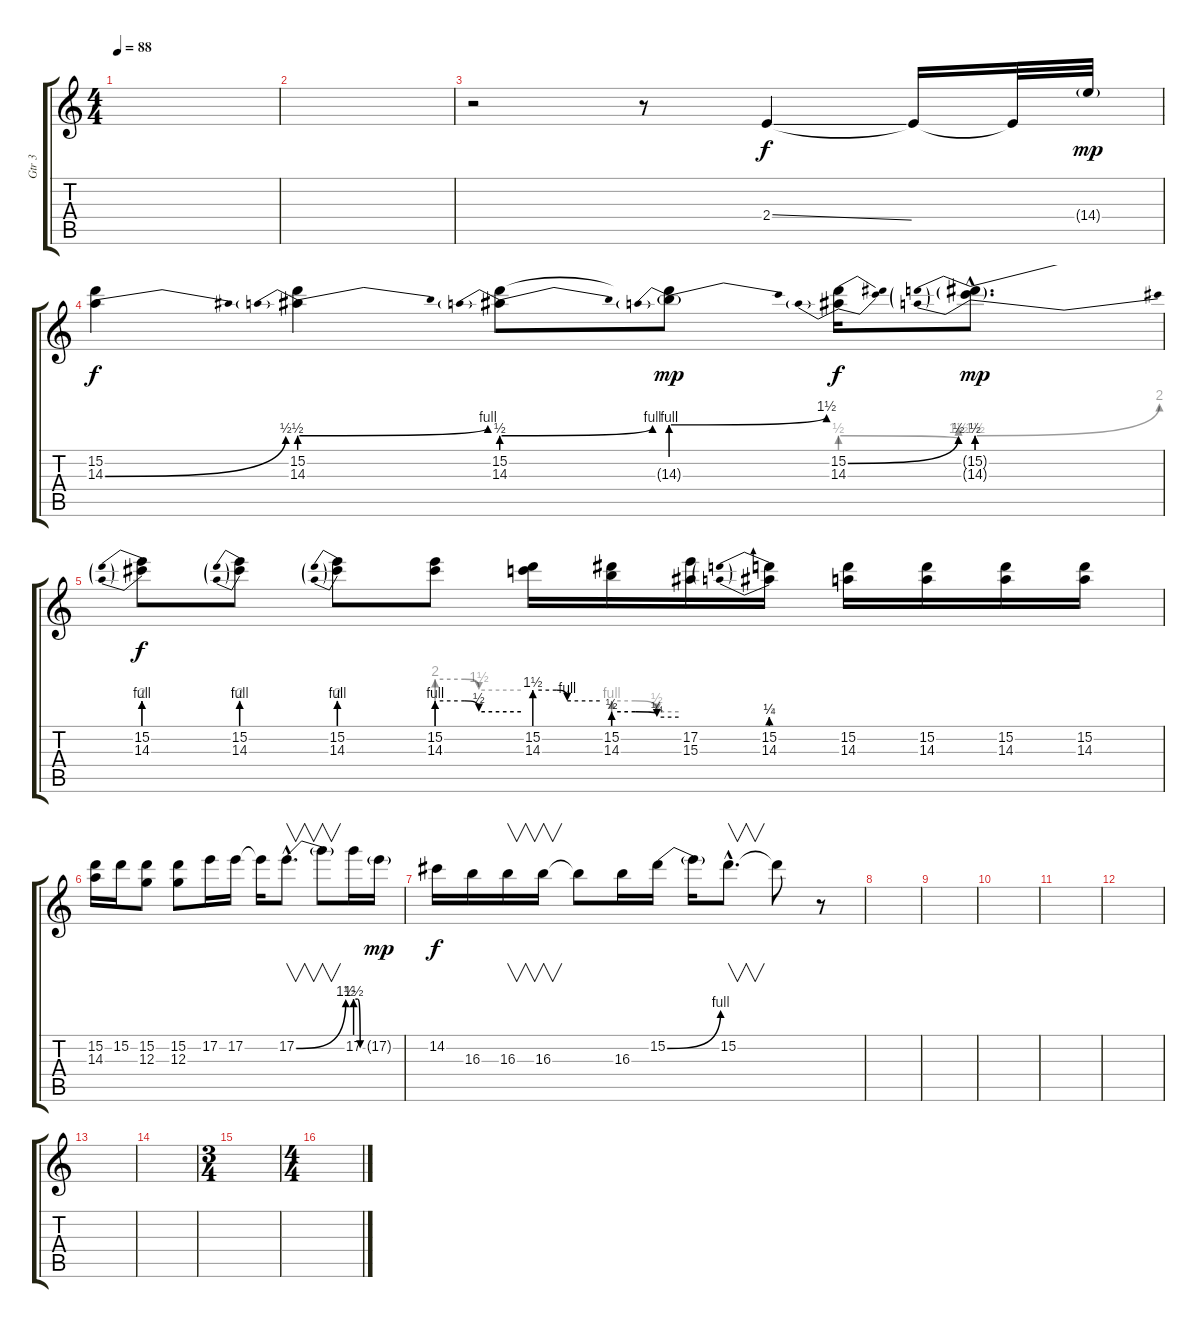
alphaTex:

\track ("Gtr 3" "Gtr 3") {instrument distortionguitar}
\staff {score tabs}
\tuning (E4 B3 G3 D3 A2 E2) {hide}
\ts (4 4)
\tempo 88
\clef g2
\ks c
|
|
r.2 r.8 2.4{ss}.4 2.4{t}.16 2.4{t}.32 14.4{g}.32{dy mp} |
(15.2 14.3{be (bend 0 0 60 2)}).4{dy f} (15.2 14.3{be (prebendbend 0 2 60 4)}).4 (15.2 14.3{be (prebendbend 0 2 60 4)}).8 (15.2{t} 14.3{be (prebendbend 0 4 60 6) g}).8{dy mp} (15.2{be (bend 0 0 60 2)} 14.3{be (prebendbend 0 2 60 6)}).16{dy f} (15.2{be (prebend 0 2 60 2) g hac} 14.3{be (prebendbend 0 6 60 8) g hac}).8{d dy mp} |
(15.2{be (prebend 0 4 60 4)} 14.3{be (prebend 0 8 60 8)}).8{dy f} (15.2{be (prebend 0 4 60 4)} 14.3{be (prebend 0 8 60 8)}).8 (15.2{be (prebend 0 4 60 4)} 14.3{be (prebend 0 8 60 8)}).8 (15.2{be (custom 0 4 20 4 30 2 60 2)} 14.3{be (custom 0 8 20 8 30 6 60 6)}).8 (15.2 14.3{be (custom 0 6 20 6 30 4 60 4)}).16 (15.2{be (custom 0 2 20 2 40 1 60 1)} 14.3{be (custom 0 4 20 4 40 2 60 2)}).16 (17.2 15.3).16 (15.2{be (prebend 0 1 60 1)} 14.3{be (prebend 0 2 60 2)}).16 (15.2 14.3).16 (15.2 14.3).16 (15.2 14.3).16 (15.2 14.3).16 |
(15.2 14.3).16 15.2.16 (15.2 12.3).8 (15.2 12.3).8 17.2.16 17.2.16 17.2{t}.16 17.2{be (bend 0 0 60 6) hac}.8{v d} 17.2{t}.8{v} 17.2{be (custom 0 6 20 6 40 0 60 0)}.16 17.2{g}.16{dy mp} |
14.2.16{dy f} 16.3.16 16.3.16{v} 16.3.16{v} 16.3{t}.8 16.3.16 15.2{be (bend 0 0 60 4)}.16 15.2{t}.16 15.2{hac}.8{v d} 15.2{t}.8 r.8 |
|
|
|
|
|
|
|
\ts (3 4)
|
\ts (4 4)
